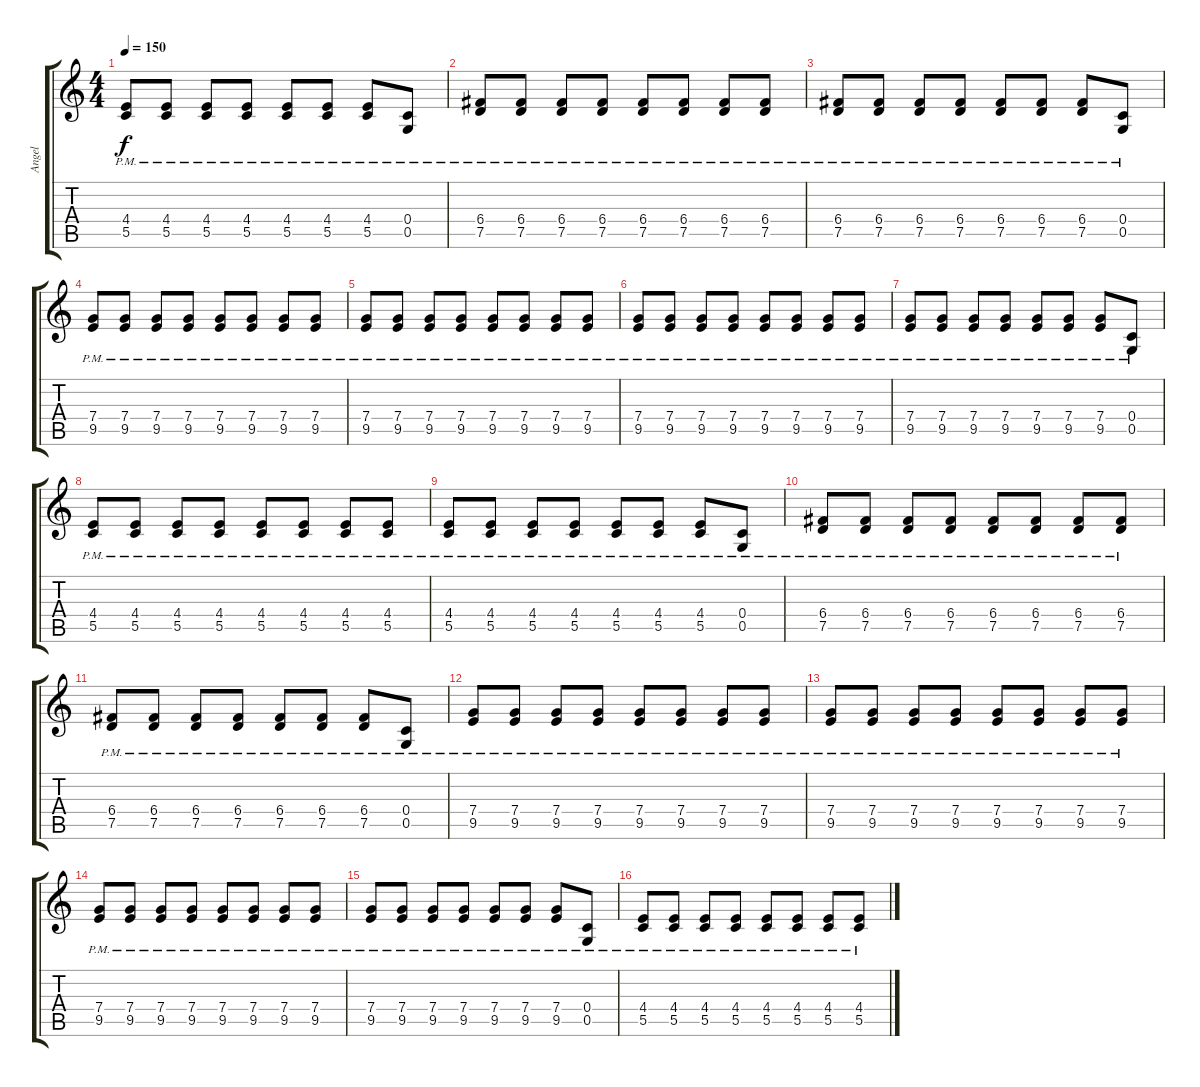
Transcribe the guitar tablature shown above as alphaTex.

\track ("Angel" "Angel") {instrument overdrivenguitar}
\staff {score tabs}
\tuning (D4 A3 F3 C3 G2 D2) {hide}
\ts (4 4)
\tempo 150
\clef g2
\ks c
(4.4{pm} 5.5{pm}).8{dy f} (4.4{pm} 5.5{pm}).8 (4.4{pm} 5.5{pm}).8 (4.4{pm} 5.5{pm}).8 (4.4{pm} 5.5{pm}).8 (4.4{pm} 5.5{pm}).8 (4.4{pm} 5.5{pm}).8 (0.4{pm} 0.5{pm}).8 |
(6.4{pm} 7.5{pm}).8 (6.4{pm} 7.5{pm}).8 (6.4{pm} 7.5{pm}).8 (6.4{pm} 7.5{pm}).8 (6.4{pm} 7.5{pm}).8 (6.4{pm} 7.5{pm}).8 (6.4{pm} 7.5{pm}).8 (6.4{pm} 7.5{pm}).8 |
(6.4{pm} 7.5{pm}).8 (6.4{pm} 7.5{pm}).8 (6.4{pm} 7.5{pm}).8 (6.4{pm} 7.5{pm}).8 (6.4{pm} 7.5{pm}).8 (6.4{pm} 7.5{pm}).8 (6.4{pm} 7.5{pm}).8 (0.4{pm} 0.5{pm}).8 |
(7.4{pm} 9.5{pm}).8 (7.4{pm} 9.5{pm}).8 (7.4{pm} 9.5{pm}).8 (7.4{pm} 9.5{pm}).8 (7.4{pm} 9.5{pm}).8 (7.4{pm} 9.5{pm}).8 (7.4{pm} 9.5{pm}).8 (7.4{pm} 9.5{pm}).8 |
(7.4{pm} 9.5{pm}).8 (7.4{pm} 9.5{pm}).8 (7.4{pm} 9.5{pm}).8 (7.4{pm} 9.5{pm}).8 (7.4{pm} 9.5{pm}).8 (7.4{pm} 9.5{pm}).8 (7.4{pm} 9.5{pm}).8 (7.4{pm} 9.5{pm}).8 |
(7.4{pm} 9.5{pm}).8 (7.4{pm} 9.5{pm}).8 (7.4{pm} 9.5{pm}).8 (7.4{pm} 9.5{pm}).8 (7.4{pm} 9.5{pm}).8 (7.4{pm} 9.5{pm}).8 (7.4{pm} 9.5{pm}).8 (7.4{pm} 9.5{pm}).8 |
(7.4{pm} 9.5{pm}).8 (7.4{pm} 9.5{pm}).8 (7.4{pm} 9.5{pm}).8 (7.4{pm} 9.5{pm}).8 (7.4{pm} 9.5{pm}).8 (7.4{pm} 9.5{pm}).8 (7.4{pm} 9.5{pm}).8 (0.4{pm} 0.5{pm}).8 |
(4.4{pm} 5.5{pm}).8 (4.4{pm} 5.5{pm}).8 (4.4{pm} 5.5{pm}).8 (4.4{pm} 5.5{pm}).8 (4.4{pm} 5.5{pm}).8 (4.4{pm} 5.5{pm}).8 (4.4{pm} 5.5{pm}).8 (4.4{pm} 5.5{pm}).8 |
(4.4{pm} 5.5{pm}).8 (4.4{pm} 5.5{pm}).8 (4.4{pm} 5.5{pm}).8 (4.4{pm} 5.5{pm}).8 (4.4{pm} 5.5{pm}).8 (4.4{pm} 5.5{pm}).8 (4.4{pm} 5.5{pm}).8 (0.4{pm} 0.5{pm}).8 |
(6.4{pm} 7.5{pm}).8 (6.4{pm} 7.5{pm}).8 (6.4{pm} 7.5{pm}).8 (6.4{pm} 7.5{pm}).8 (6.4{pm} 7.5{pm}).8 (6.4{pm} 7.5{pm}).8 (6.4{pm} 7.5{pm}).8 (6.4{pm} 7.5{pm}).8 |
(6.4{pm} 7.5{pm}).8 (6.4{pm} 7.5{pm}).8 (6.4{pm} 7.5{pm}).8 (6.4{pm} 7.5{pm}).8 (6.4{pm} 7.5{pm}).8 (6.4{pm} 7.5{pm}).8 (6.4{pm} 7.5{pm}).8 (0.4{pm} 0.5{pm}).8 |
(7.4{pm} 9.5{pm}).8 (7.4{pm} 9.5{pm}).8 (7.4{pm} 9.5{pm}).8 (7.4{pm} 9.5{pm}).8 (7.4{pm} 9.5{pm}).8 (7.4{pm} 9.5{pm}).8 (7.4{pm} 9.5{pm}).8 (7.4{pm} 9.5{pm}).8 |
(7.4{pm} 9.5{pm}).8 (7.4{pm} 9.5{pm}).8 (7.4{pm} 9.5{pm}).8 (7.4{pm} 9.5{pm}).8 (7.4{pm} 9.5{pm}).8 (7.4{pm} 9.5{pm}).8 (7.4{pm} 9.5{pm}).8 (7.4{pm} 9.5{pm}).8 |
(7.4{pm} 9.5{pm}).8 (7.4{pm} 9.5{pm}).8 (7.4{pm} 9.5{pm}).8 (7.4{pm} 9.5{pm}).8 (7.4{pm} 9.5{pm}).8 (7.4{pm} 9.5{pm}).8 (7.4{pm} 9.5{pm}).8 (7.4{pm} 9.5{pm}).8 |
(7.4{pm} 9.5{pm}).8 (7.4{pm} 9.5{pm}).8 (7.4{pm} 9.5{pm}).8 (7.4{pm} 9.5{pm}).8 (7.4{pm} 9.5{pm}).8 (7.4{pm} 9.5{pm}).8 (7.4{pm} 9.5{pm}).8 (0.4{pm} 0.5{pm}).8 |
(4.4{pm} 5.5{pm}).8 (4.4{pm} 5.5{pm}).8 (4.4{pm} 5.5{pm}).8 (4.4{pm} 5.5{pm}).8 (4.4{pm} 5.5{pm}).8 (4.4{pm} 5.5{pm}).8 (4.4{pm} 5.5{pm}).8 (4.4{pm} 5.5{pm}).8
